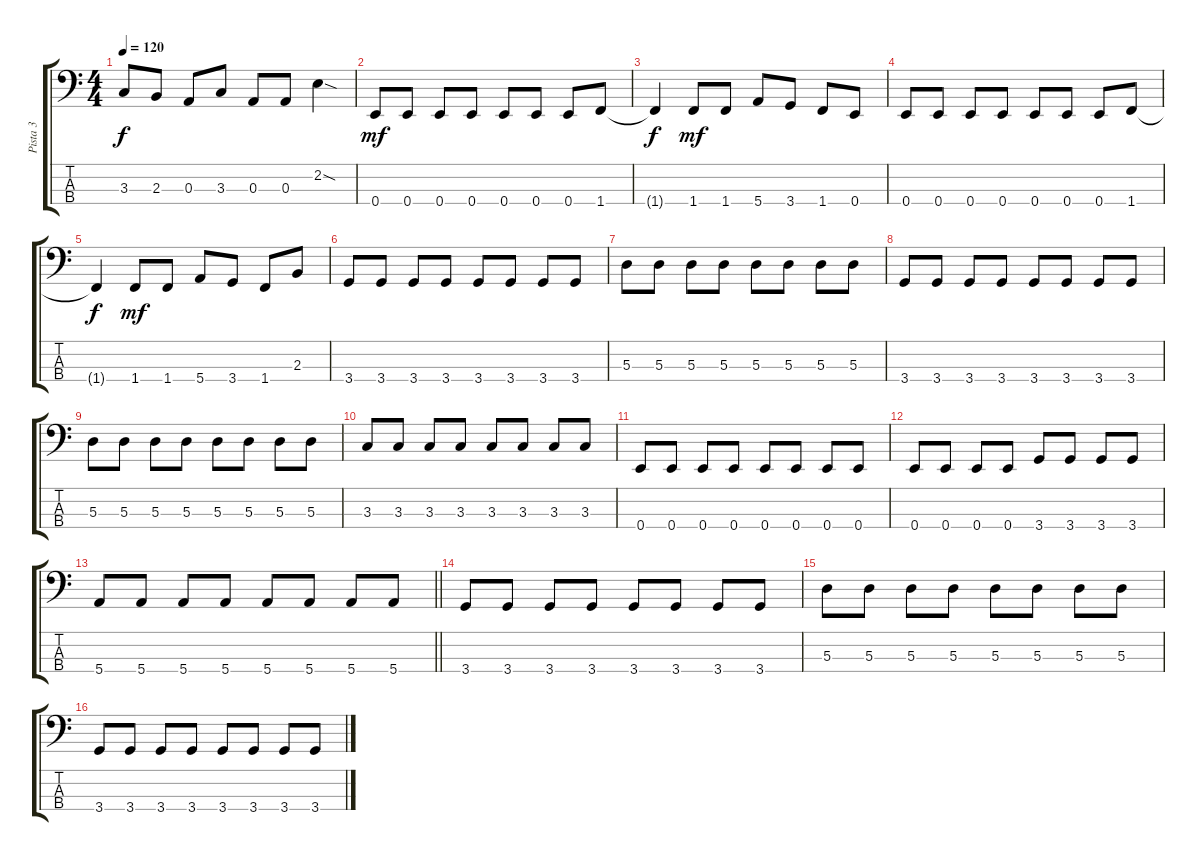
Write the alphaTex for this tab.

\track ("Pista 3" "Pista 3") {instrument electricbassfinger}
\staff {score tabs}
\tuning (G2 D2 A1 E1) {hide}
\ts (4 4)
\tempo 120
\clef f4
\ks c
3.3.8{dy f} 2.3.8 0.3.8 3.3.8 0.3.8 0.3.8 2.2{sod}.4 |
0.4.8{dy mf} 0.4.8 0.4.8 0.4.8 0.4.8 0.4.8 0.4.8 1.4.8 |
1.4{t}.4{dy f} 1.4.8{dy mf} 1.4.8 5.4.8 3.4.8 1.4.8 0.4.8 |
0.4.8 0.4.8 0.4.8 0.4.8 0.4.8 0.4.8 0.4.8 1.4.8 |
1.4{t}.4{dy f} 1.4.8{dy mf} 1.4.8 5.4.8 3.4.8 1.4.8 2.3.8 |
3.4.8 3.4.8 3.4.8 3.4.8 3.4.8 3.4.8 3.4.8 3.4.8 |
5.3.8 5.3.8 5.3.8 5.3.8 5.3.8 5.3.8 5.3.8 5.3.8 |
3.4.8 3.4.8 3.4.8 3.4.8 3.4.8 3.4.8 3.4.8 3.4.8 |
5.3.8 5.3.8 5.3.8 5.3.8 5.3.8 5.3.8 5.3.8 5.3.8 |
3.3.8 3.3.8 3.3.8 3.3.8 3.3.8 3.3.8 3.3.8 3.3.8 |
0.4.8 0.4.8 0.4.8 0.4.8 0.4.8 0.4.8 0.4.8 0.4.8 |
0.4.8 0.4.8 0.4.8 0.4.8 3.4.8 3.4.8 3.4.8 3.4.8 |
\barLineRight lightlight
5.4.8 5.4.8 5.4.8 5.4.8 5.4.8 5.4.8 5.4.8 5.4.8 |
3.4.8 3.4.8 3.4.8 3.4.8 3.4.8 3.4.8 3.4.8 3.4.8 |
5.3.8 5.3.8 5.3.8 5.3.8 5.3.8 5.3.8 5.3.8 5.3.8 |
3.4.8 3.4.8 3.4.8 3.4.8 3.4.8 3.4.8 3.4.8 3.4.8
